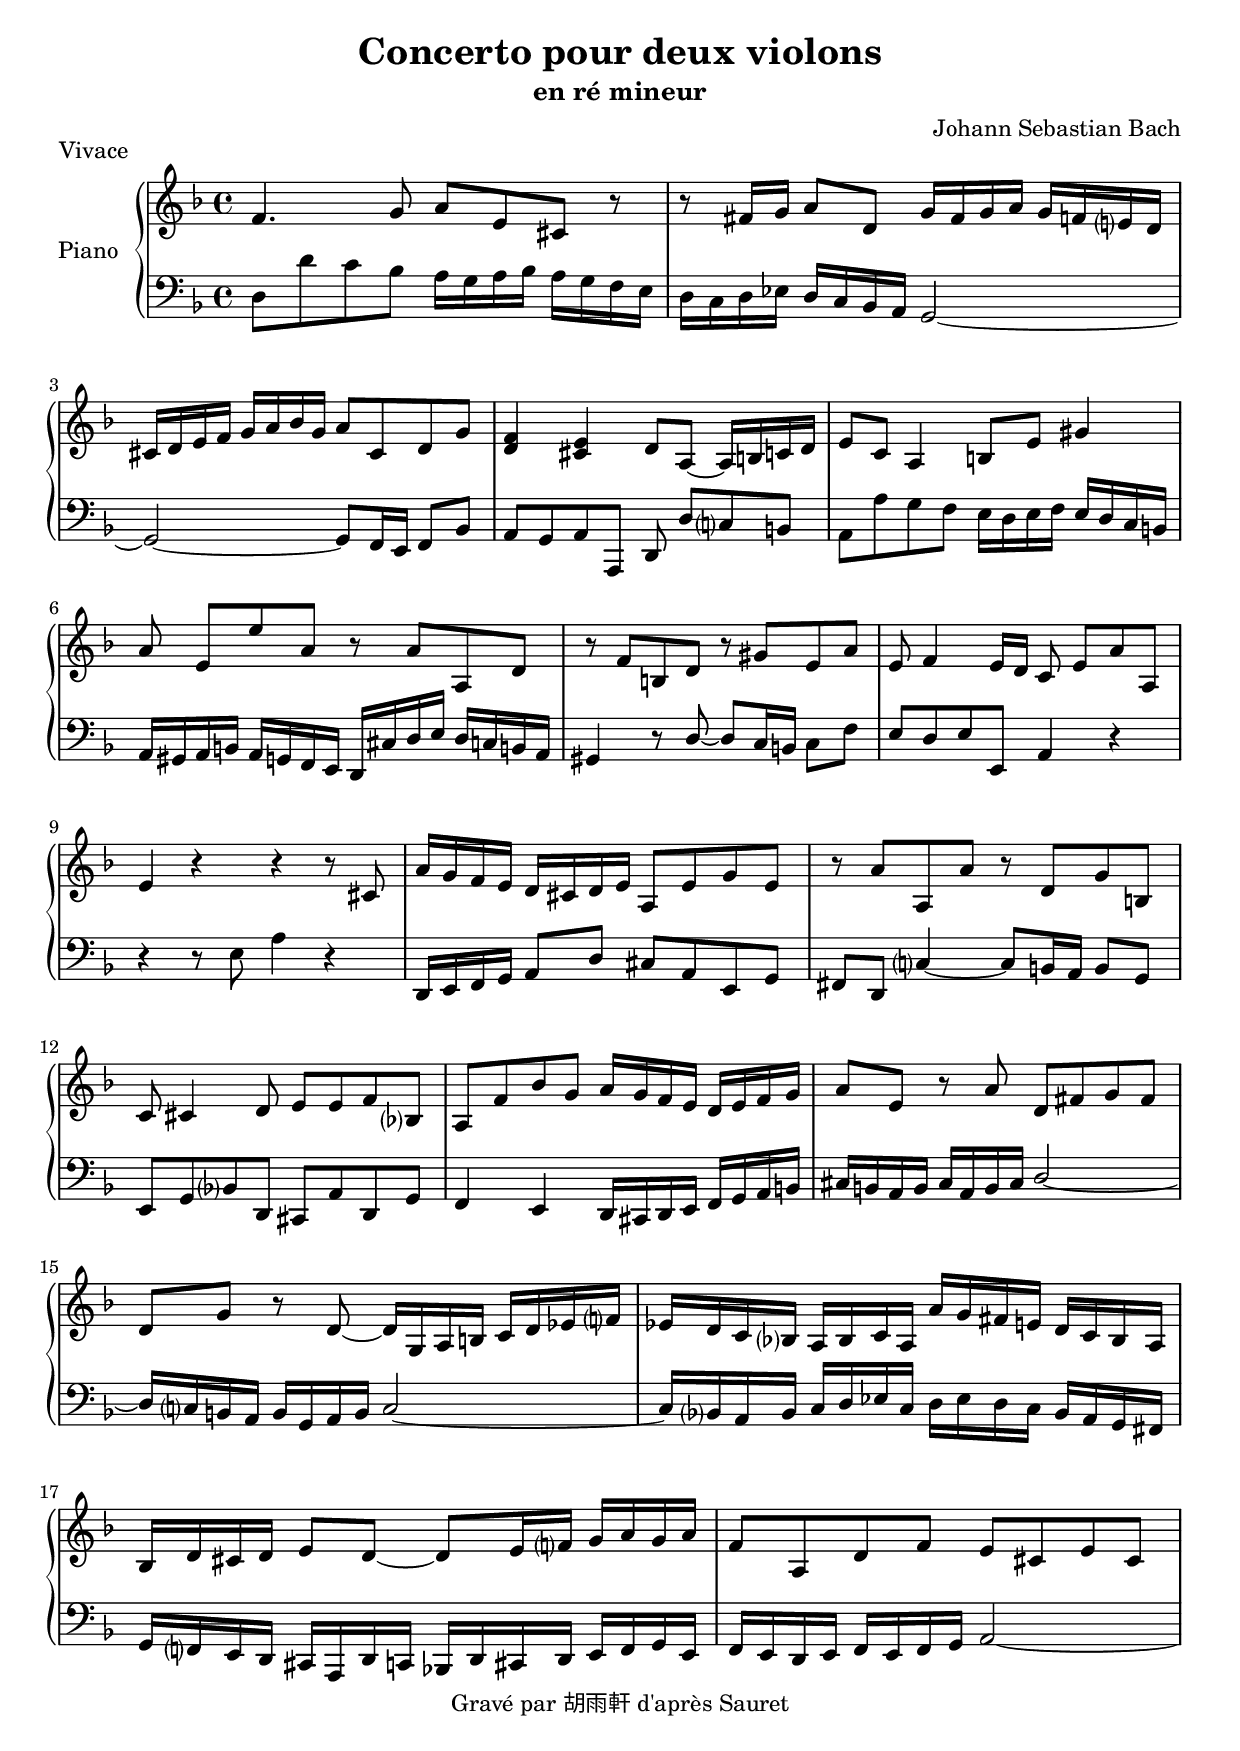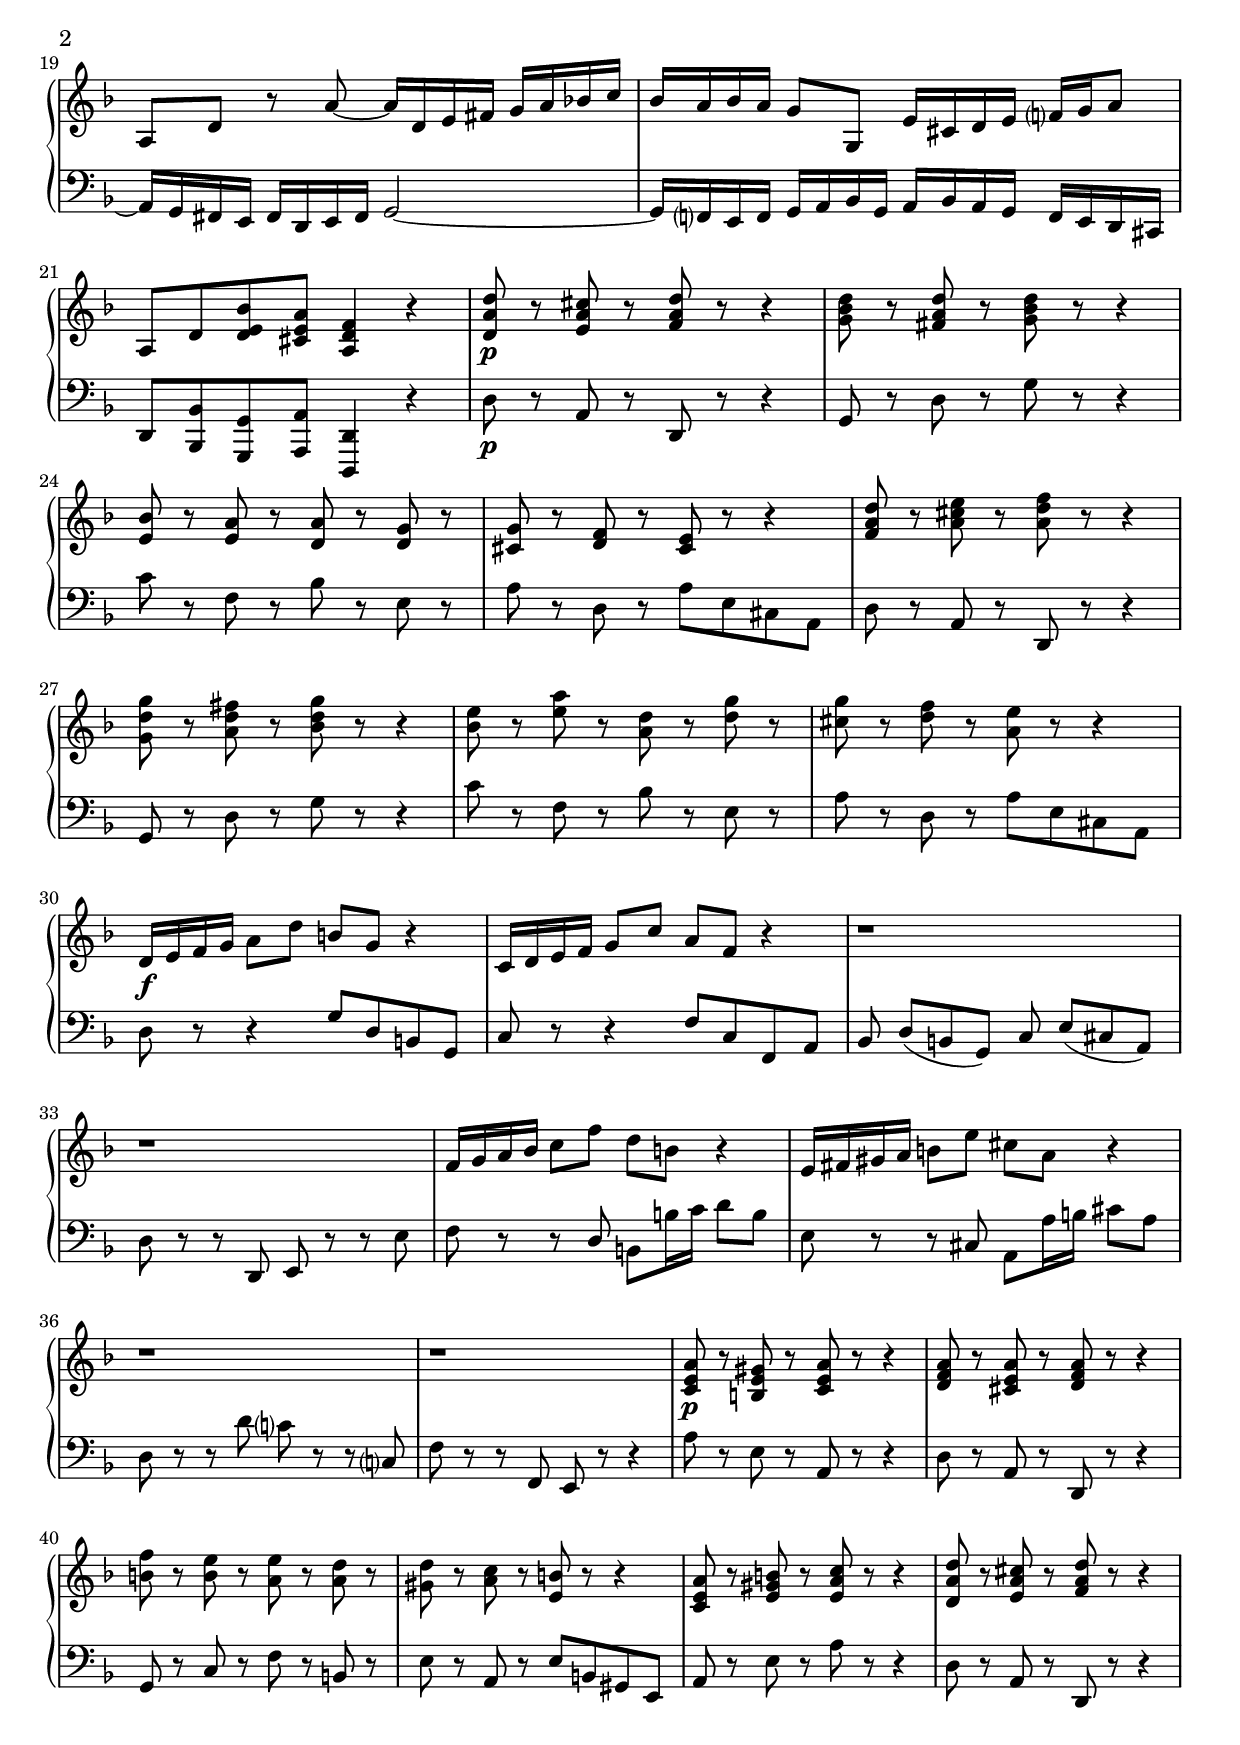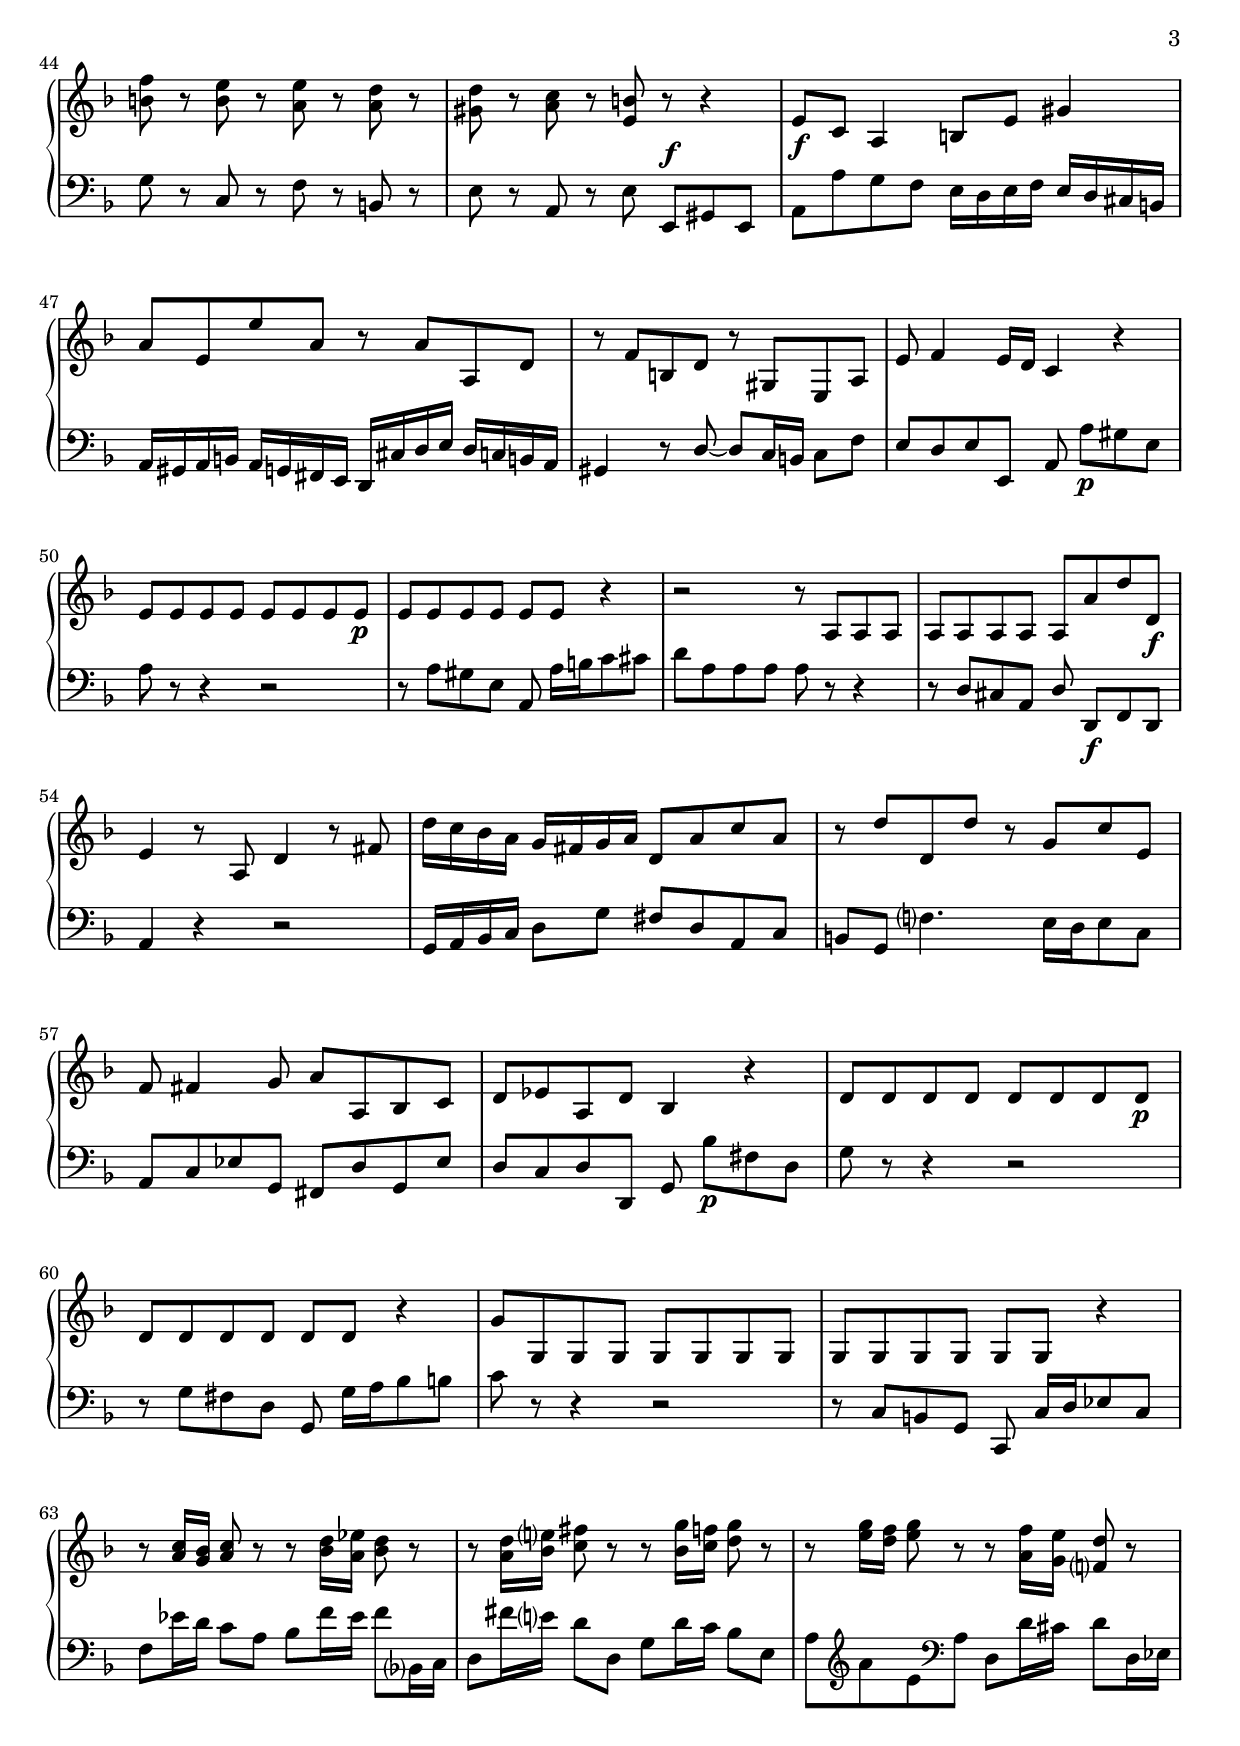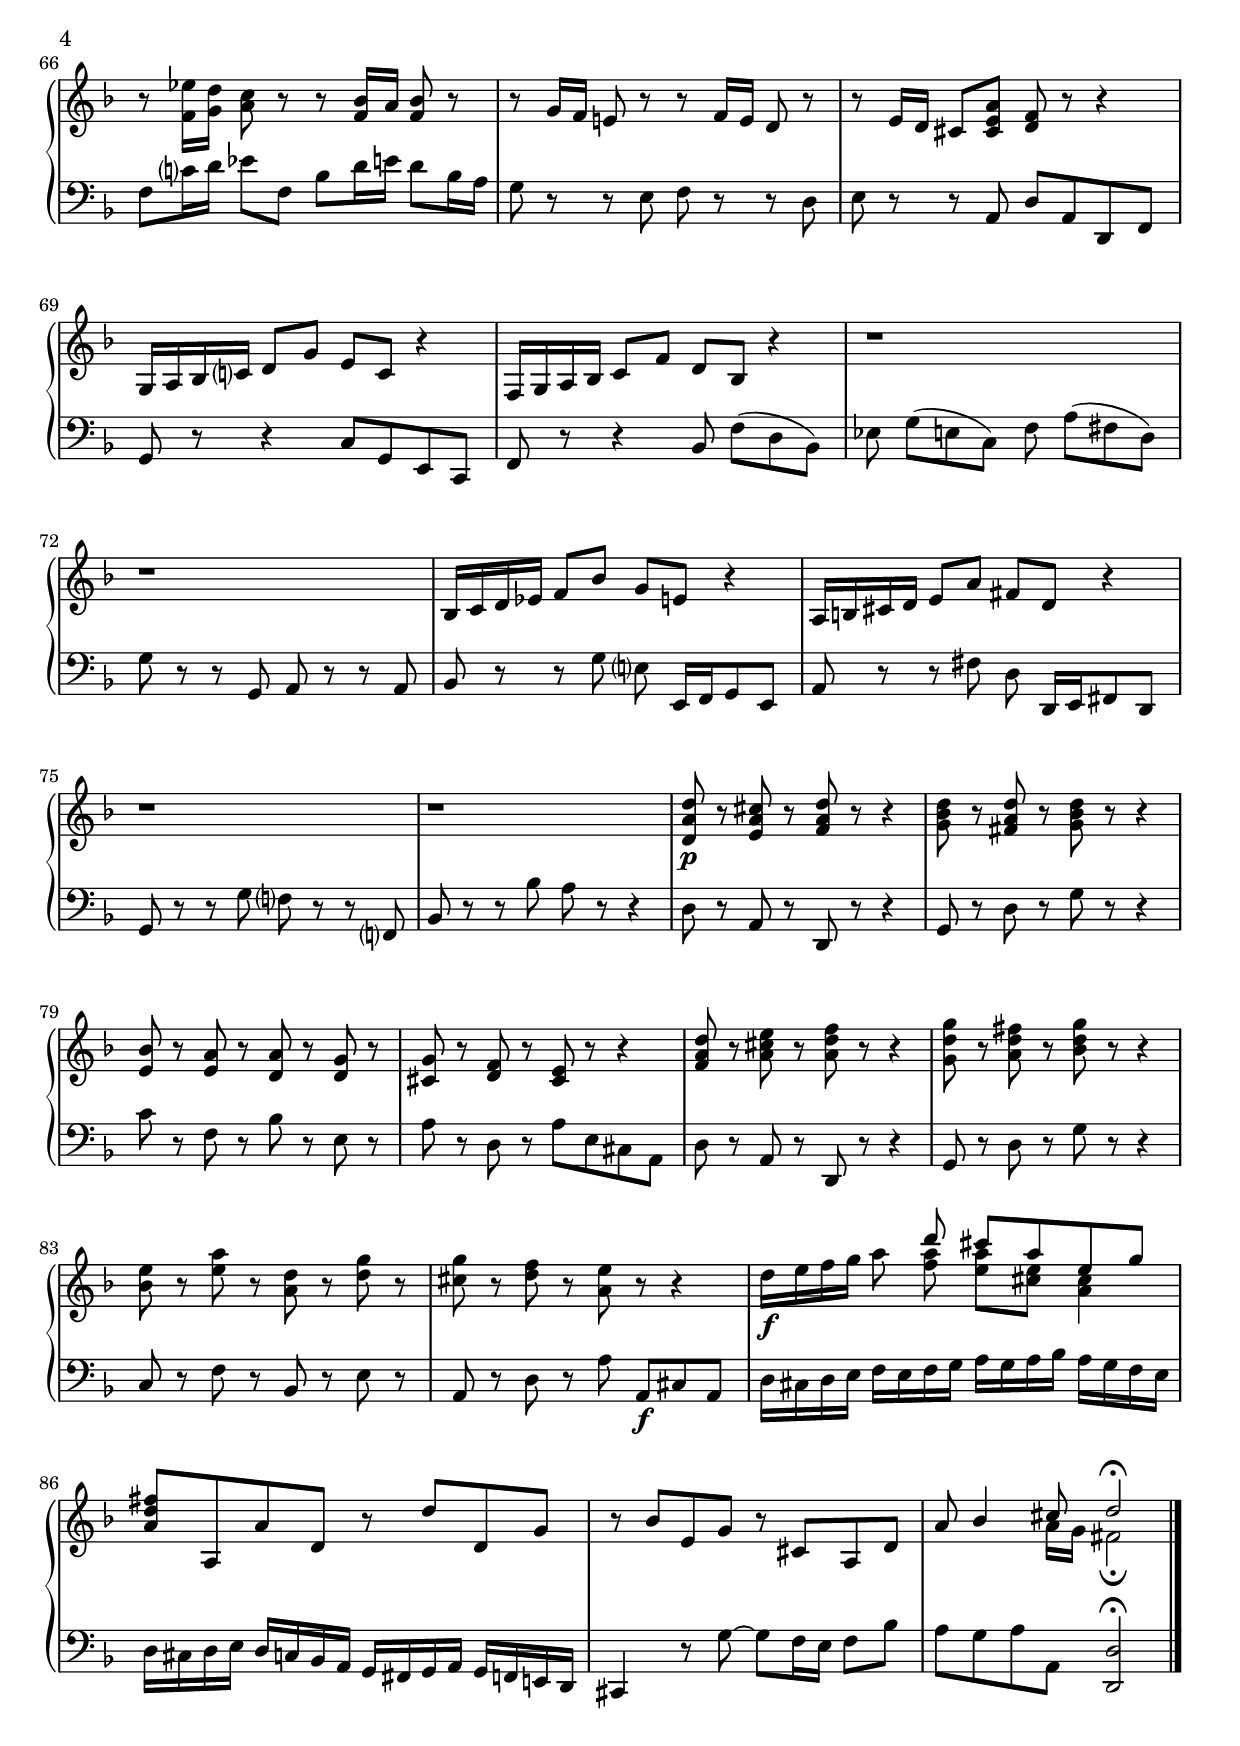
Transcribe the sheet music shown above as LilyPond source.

\version "2.18.2"

\header {
  title = "Concerto pour deux violons"
  subtitle = "en ré mineur"
  composer = "Johann Sebastian Bach"
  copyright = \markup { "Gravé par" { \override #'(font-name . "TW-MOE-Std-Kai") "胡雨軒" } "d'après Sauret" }
}

\paper {
  #(set-paper-size "a4")
}

\layout {
  ragged-last = ##f
  \context {
    \Voice
    \consists "Melody_engraver"
    \override Stem #'neutral-direction = #'()
  }
}

globalI-piano = {
  \key d \minor
  \time 4/4
  \accidentalStyle piano-cautionary
}

globalI-violin = {
  \key d \minor
  \time 4/4
  \accidentalStyle modern-voice-cautionary
  \compressFullBarRests
}


%Viola, 1st movement

rightB =  \relative c' {
    f4. g8 a e cis r |
    r fis16 g a8 d, g16 fis g a g f e d |
    cis d e f g a bes g a8 cis, d8 g |
    <d f>4 <cis e> d8 a ~ a16 b c d |
    e8 c a4 b8 e gis4 |
    a8  e[ e' a,] r a a, d |
    r f b, d r gis e a |
    e f4 e16 d c8  e[ a a,] |
    e'4 r4 r r8 cis |
    a'16 g f e d cis d e a,8 e' g e |
    r a a, a' r d, g b, |
    c cis4 d8 e e f bes, |
    a f' bes g a16 g f e d e f g |
    a8 e r a d, fis g fis |
    d g r d ~ d16 g, a b c d es f |
    es d c bes! a bes c a a' g fis e d c bes a |
    bes d cis d e8 d ~ d e16 f g a g a |
    f8 a, d f e cis e cis |
    a d r a' ~ a16 d, e fis g a bes! c |
    bes a bes a g8 g, e'16 cis d e f g a8 |
    a, d <d e bes'> <cis e a> <a d f>4 r |
    
    <d a' d>8\p r <e a cis> r <f a d> r r4 |
    <g bes d>8 r <fis a d> r <g bes d> r r4 |
    <e bes'>8 r <e a> r <d a'> r <d g> r |
    <cis g'>8 r <d f>8 r <cis e>8 r r4 |
    <f a d>8 r <a cis e> r <a d f> r r4 |
    <g d' g>8 r <a d fis> r <bes d g> r r4 |
    <e bes>8 r <e a>8 r <d a>8 r <d g>8 r |
    <cis g'>8 r <d f>8 r <a e'>8 r r4 |
    d,16\f e f g a8 d b g r4 |
    c,16 d e f g8 c a f r4 |
    r1 |
    r |
    f16 g a bes c8 f d b r4 |
    e,16 fis gis a b8 e cis a r4 |
    r1 |
    r |
    <c, e a>8\p r <b e gis> r <c e a> r r4 |
    <d f a>8 r <cis e a> r <d f a> r r4 |
    <b' f'>8 r <b e> r <a e'> r <a d> r |
    <gis d'> r <a c> r <e b'> r r4 |
    <c e a>8 r <e gis b> r <e a c> r r4 |
    <d a' d>8 r <e a cis> r <f a d> r r4 |
    <b f'>8 r <b e>8 r <a e'>8 r <a d>8 r |
    <gis d'>8 r <a c>8 r <e b'>8 r r4 |

    e8\f c a4 b8 e gis4 |
    a8 e e' a, r a a, d |
    r f b, d r gis, e a |
    e' f4 e16 d c4 r |
    e8 e e e e e e e\p |
    e  e e e e e r4 |
    r2 r8 a,8 a a |
    a8 a a a a a' d d,\f |
    e4 r8 a, d4 r8 fis |
    d'16 c bes a g fis g a d,8 a' c a |
    r d d, d' r g, c e, |
    f fis4 g8 a a, bes c |
    d es a, d bes4 r |
    d8 d d d  d d d d\p |
    d8 d d d d d r4 |
    g8 g, g g g g g g |
    g g g g g g r4 |
    r8 <a' c>16 <g bes> <a c>8 r r <bes d>16 <a es'> <bes d>8 r |
    r <a d>16 <bes e> <c fis>8 r r <bes g'>16 <c f> <d g>8 r |
    r <e g>16 <d f> <e g>8 r r <a, f'>16 <g e'> <f d'>8 r |
    r <f ees'>16 <g d'> <a c>8 r r <f bes>16 a <f bes>8 r |
    r g16 f e!8 r r f16 e d8 r |
    r e16 d cis8 <cis e a> <d f> r r4 |
    g,16 a bes c! d8 g e c r4 |
    f,16 g a bes c8 f d bes r4 |
    r1 |
    r |
    bes16 c d es f8 bes g e! r4 |
    a,16 b cis d e8 a fis d r4 |
    r1 |
    r |
    <d a' d>8\p r <e a cis> r <f a d> r r4 |
    <g bes d>8 r <fis a d> r <g bes d> r r4 |
    <e bes'>8 r <e a> r <d a'> r <d g> r |
    <cis g'>8 r <d f>8 r <cis e>8 r r4 |
    <f a d>8 r <a cis e> r <a d f> r r4 |
    <g d' g>8 r <a d fis> r <bes d g> r r4 |
    <e bes>8 r <e a>8 r <d a>8 r <d g>8 r |
    <cis g'>8 r <d f>8 r <a e'>8 r r4 |
    d16\f e f g a8 << { d8 cis a e g } \\ { <f a>8 <e a> <cis e> <a cis>4 } >> |
    <a  d fis>8 a, a' d, r8 d' d, g |
    r bes e, g r cis, a d |
    a' bes4 << { cis8 d2^\fermata } \\ { a16 g fis2_\fermata } >>
    \bar "|."
}


%Continuo, 1st movement

leftB =  \relative c' {
    d,8 d' c bes a16 g a bes a g f e |
    d c d es d c bes a g2 ~ |
    g2 ~ g8 f16 e f8 bes |
    a g a a, d  d'[ c b] |
    a a' g f e16 d e f e d c b |
    a gis a b a g f e d cis' d e d c b! a |
    gis4 r8 d' ~ d c16 b c8 f |
    e d e e, a4 r |
    r4 r8 e' a4 r |
    d,,16 e f g a8 d cis a e g |
    fis d c'!4 ~ c8 b16 a b8 g |
    e g bes d, cis a' d, g |
    f4 e d16 cis d e f g a b |
    cis b a b cis a b cis d2 ~ |
    d16 c! b a b g a b c2 ~ |
    c16 bes! a bes c d es c d es d c bes a g fis |
    g f! e d cis a d c! bes! d cis d e f g e |
    f e d e f e f g a2 ~ |
    a16 g fis e fis d e fis g2 ~ |
    g16 f! e f g a bes g a bes a g f e d cis |
    d8 <bes bes'> <g g'> <a a'> <d d,>4 r |
    %solo
    d'8\p r a r d, r r4 |
    g8 r d' r g r r4 |
    c8 r f, r bes r e, r |
    a r d, r a' e cis a |
    d8 r a r d, r r4 |
    g8 r d' r g r r4 |
    c8 r f, r bes r e, r |
    a r d, r a' e cis a |
    d r r4 g8 d b g |
    c r r4 f8 c f, a |
    bes  d[( b  g)] c  e[( cis  a)] |
    d r r d, e r r e' |
    f r r d b b'16 c d8 b |
    e, r r cis a a'16 b cis8 a |
    d, r r d' c r r c, |
    f r r f, e r r4 |
    a'8 r e r a, r r4 |
    d8 r a r d, r r4 |
    g8 r c r f r b, r |
    e r a, r e' b gis e |
    a r e' r a r r4 |
    d,8 r a r d, r r4 |
    g'8 r c, r f r b, r |
    e r a, r e'  e,[^\f gis e] |
    %tutti
    a a' g f e16 d e f e d cis b |
    a gis a b a g fis e d cis' d e d c b! a |
    gis4 r8 d'8 ~ d c16 b! c8 f |
    e d e e, a  a'[\p gis e] |
    a r r4 r2 |
    r8 a gis e a,  a'16[ b c8 cis] |
    d a a a a r8 r4 |
    r8 d, cis a d  d,[\f f d] |
    a'4 r r2 |
    g16 a bes c d8 g fis d a c |
    b g f'4.  e16[ d e8 c] |
    a c es g, fis d' g, es' |
    d c d d, g  bes'[\p fis d] |

    g8 r r4 r2 |
    r8 g fis d g,  g'16[ a bes8 b] |
    c r r4 r2 |
    r8 c, b g c,  c'16[ d es8 c] |
    f es'16 d c8 a bes f'16 es f8 bes,,16 c |
    d8 fis'16 e d8 d, g d'16 c bes8 e, |
    a \clef "treble" a' e \clef "bass" a, d, d'16 cis d8 d,16 es |
    f8 c'16 d es8 f, bes8 d16 e d8 bes16 a |
    g8 r r e f r r d |
    e r r a, d a d, f |
    g r r4 c8 g e c |
    f r r4 bes8  f'[( d  bes)] |
    es  g[( e  c)] f  a[( fis  d)] |
    g r r g, a r r a |
    bes r r g' e  e,16[ f g8 e] |
    a r r fis' d  d,16[ e fis8 d] |
    g r r g' f r r f, |
    bes r r bes' a r r4 |
    d,8 r a r d, r r4 |
    g8 r d' r g r r4 |
    c8 r f, r bes r e, r |
    a r d, r a' e cis a |
    d8 r a r d, r r4 |
    g8 r d' r g r r4 |
    c,8 r f r bes, r e r |
    a, r d r a'  a,[\f cis a] |
    d16 cis d e f e f g a g a bes a g f e |
    d cis d e d c bes a g fis g a g f e! d |
    cis4 r8 g'' ~ g f16 e f8 bes |
    a g a a, <d d,>2\fermata |
    \bar "|."
}



PianoPartI = \new PianoStaff \with {
  instrumentName = "Piano"
} <<
  \new Staff = "right" \with {
    midiInstrument = "acoustic grand"
  } \relative c'' {
    \globalI-piano
    \rightB
  }
  \new Staff = "left" \with {
    midiInstrument = "acoustic grand"
  } { \clef bass \relative c' {
    \globalI-piano
    \leftB
  }}
>>

%{%%%%%%%%
 Sortie
%}%%%%%%%%

\score {
  <<
    \PianoPartI
  >>
  \header {
    piece = "Vivace"
    opus = ""
  }
  \layout {
    \context {
      \Staff \RemoveEmptyStaves
    }
  }
  \midi {
    \tempo 4 = 100
  }
}
